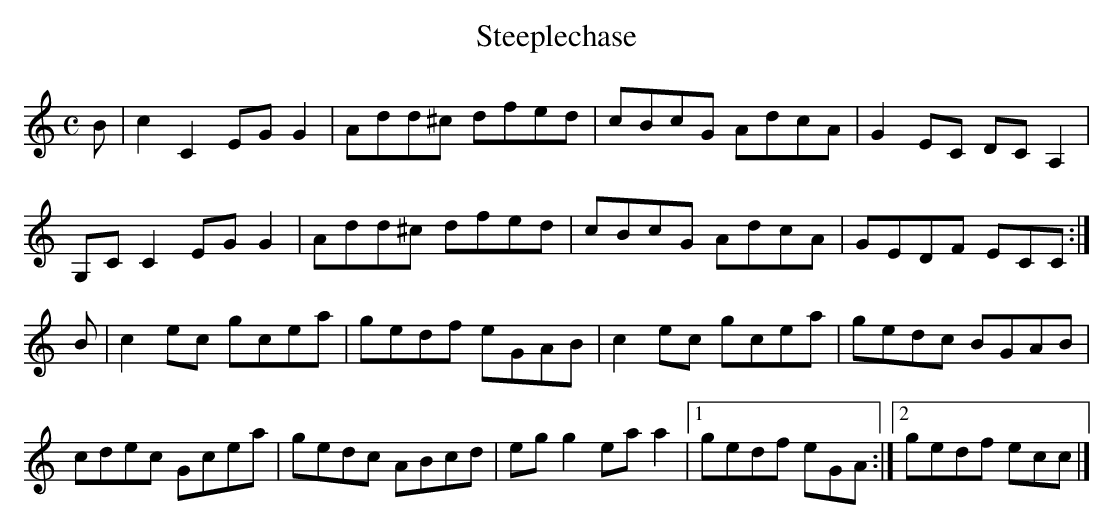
X:1
T:Steeplechase
M:C
L:1/8
K:C Major
B|c2C2 EGG2|Add^c dfed|cBcG AdcA|G2EC DCA,2|!
G,CC2 EGG2|Add^c dfed|cBcG AdcA|GEDF ECC:|!
B|c2ec gcea|gedf eGAB|c2ec gcea|gedc BGAB|!
cdec Gcea|gedc ABcd|egg2 eaa2|[1 gedf eGA:|[2 gedf ecc|]!
